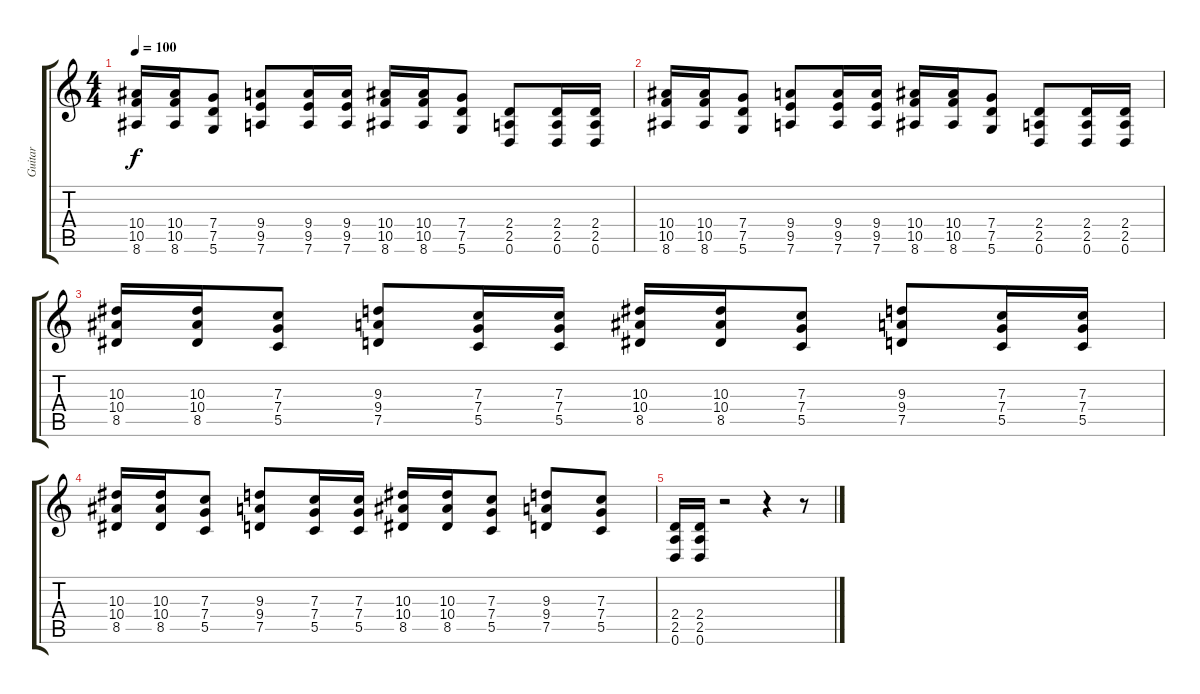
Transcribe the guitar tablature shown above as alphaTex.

\track ("Guitar" "Guitar") {instrument distortionguitar}
\staff {score tabs}
\tuning (D4 A3 F3 C3 G2 D2) {hide}
\ts (4 4)
\tempo 100
\clef g2
\ks c
(10.4 10.5 8.6).16{dy f} (10.4 10.5 8.6).16 (7.4 7.5 5.6).8 (9.4 9.5 7.6).8 (9.4 9.5 7.6).16 (9.4 9.5 7.6).16 (10.4 10.5 8.6).16 (10.4 10.5 8.6).16 (7.4 7.5 5.6).8 (2.4 2.5 0.6).8 (2.4 2.5 0.6).16 (2.4 2.5 0.6).16 |
(10.4 10.5 8.6).16 (10.4 10.5 8.6).16 (7.4 7.5 5.6).8 (9.4 9.5 7.6).8 (9.4 9.5 7.6).16 (9.4 9.5 7.6).16 (10.4 10.5 8.6).16 (10.4 10.5 8.6).16 (7.4 7.5 5.6).8 (2.4 2.5 0.6).8 (2.4 2.5 0.6).16 (2.4 2.5 0.6).16 |
(10.3 10.4 8.5).16 (10.3 10.4 8.5).16 (7.3 7.4 5.5).8 (9.3 9.4 7.5).8 (7.3 7.4 5.5).16 (7.3 7.4 5.5).16 (10.3 10.4 8.5).16 (10.3 10.4 8.5).16 (7.3 7.4 5.5).8 (9.3 9.4 7.5).8 (7.3 7.4 5.5).16 (7.3 7.4 5.5).16 |
(10.3 10.4 8.5).16 (10.3 10.4 8.5).16 (7.3 7.4 5.5).8 (9.3 9.4 7.5).8 (7.3 7.4 5.5).16 (7.3 7.4 5.5).16 (10.3 10.4 8.5).16 (10.3 10.4 8.5).16 (7.3 7.4 5.5).8 (9.3 9.4 7.5).8 (7.3 7.4 5.5).8 |
(2.4 2.5 0.6).16 (2.4 2.5 0.6).16 r.2 r.4 r.8
